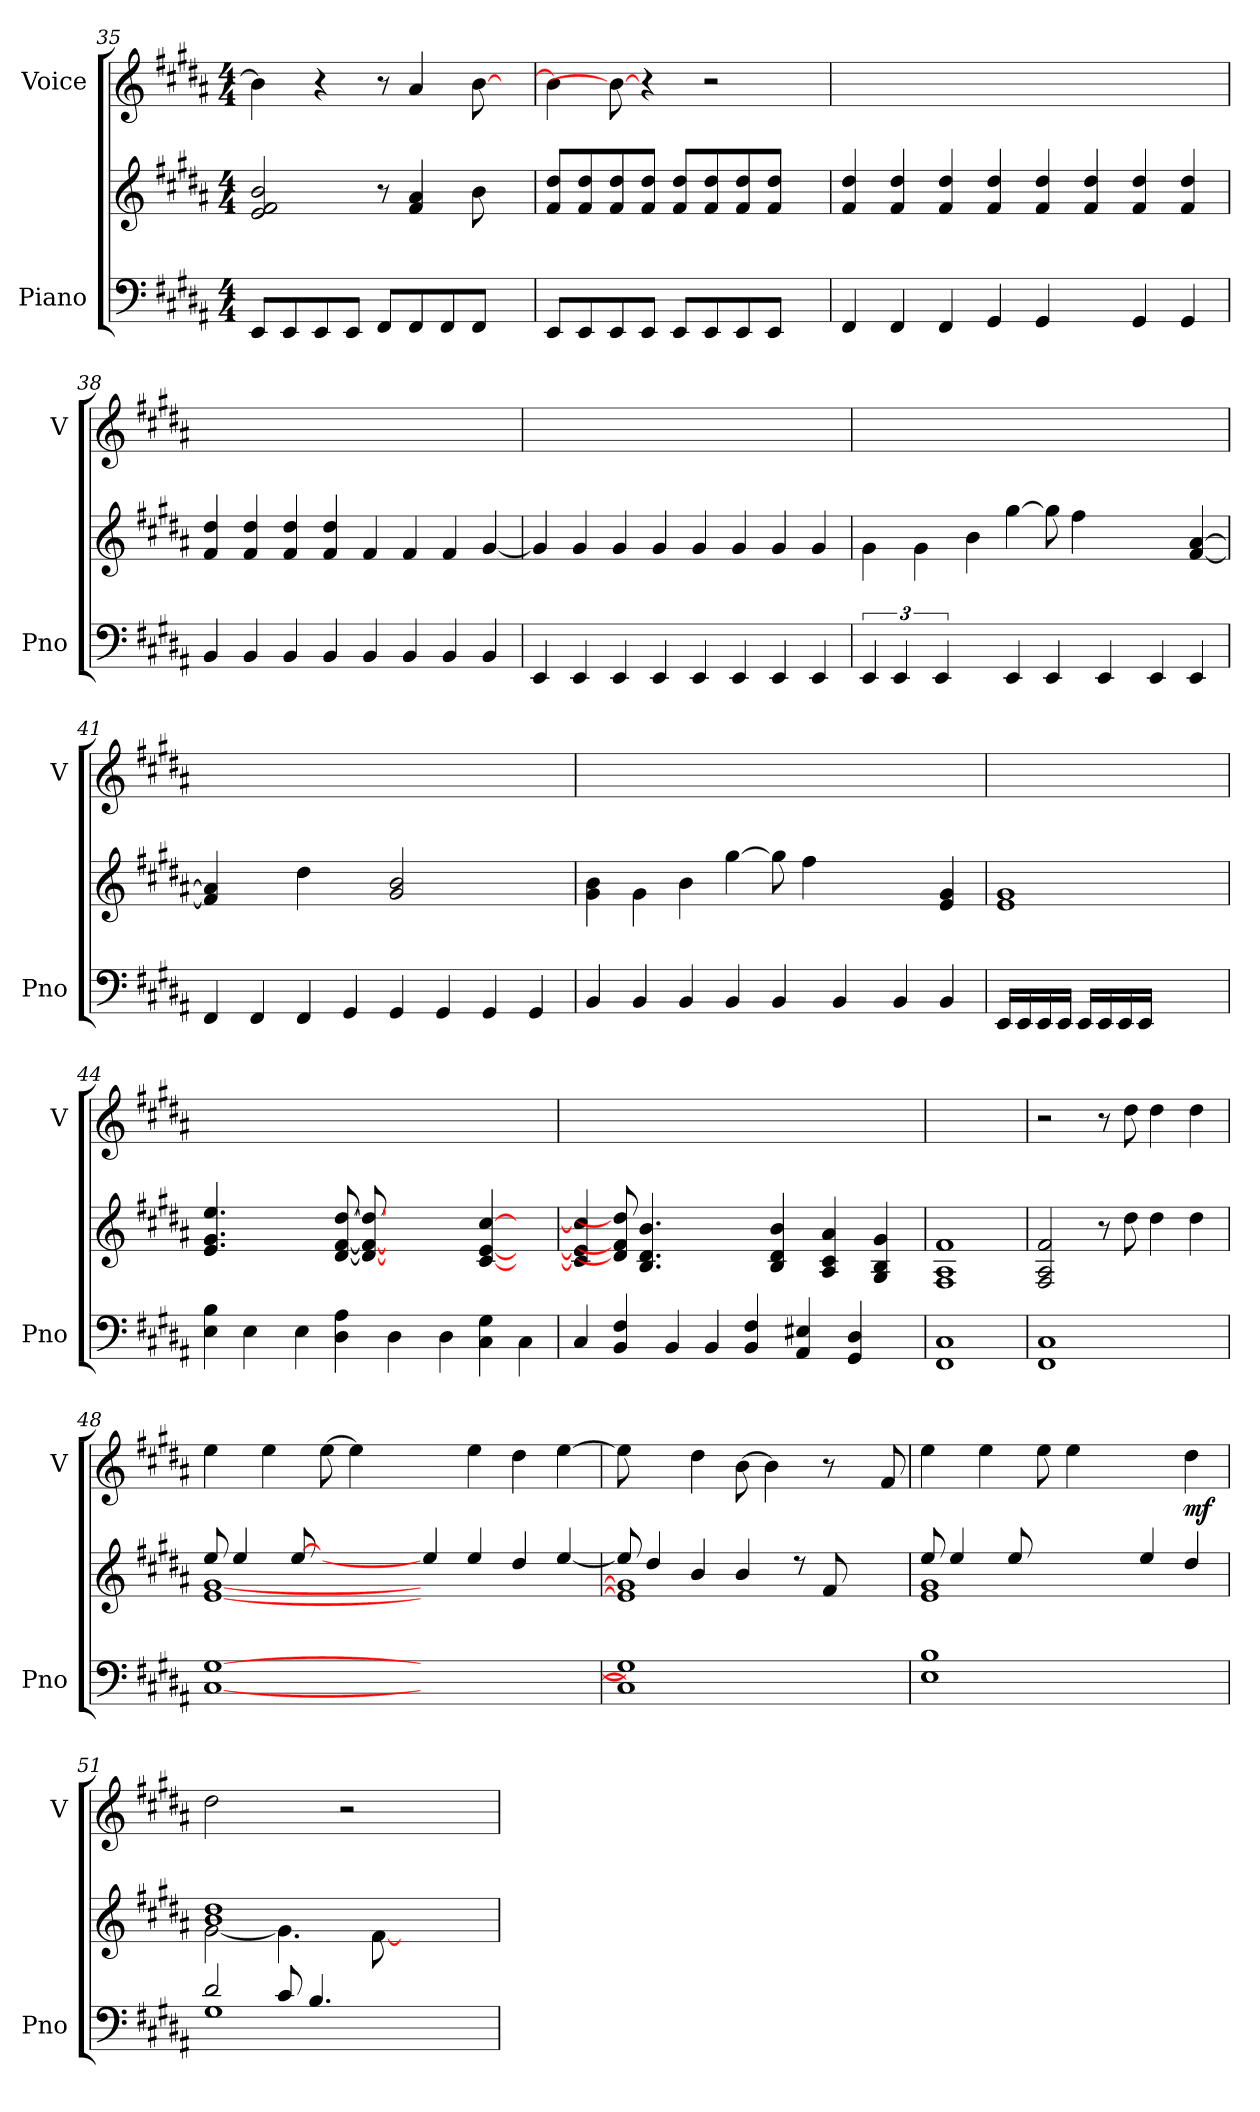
**kern	**kern	**kern	**dynam
*part2	*part2	*part1	*part1
*staff3	*staff2	*staff1	*staff1
*I"Piano	*	*I"Voice	*
*I'Pno	*	*I'V	*
*clefF4	*clefG2	*clefG2	*
*k[f#c#g#d#a#]	*k[f#c#g#d#a#]	*k[f#c#g#d#a#]	*
*M4/4	*M4/4	*M4/4	*
=35	=35	=35	=35
8EE/L	2e/ 2f#/ 2b/	4b\]	.
8EE/	.	.	.
8EE/	.	4r	.
8EE/J	.	.	.
8FF#/L	8r	8r	.
8FF#/	4f#/ 4a#/	4a#/	.
8FF#/	.	.	.
8FF#/J	8b\	[8b\	.
8ryy	8ryy	8ryy	.
=36	=36	=36	=36
8EE/L	8f#/ 8dd#/L	4b\]	.
8EE/	8f#/ 8dd#/	.	.
8EE/	8f#/ 8dd#/	8b\_	.
8EE/J	8f#/ 8dd#/J	4r	.
8EE/L	8f#/ 8dd#/L	.	.
8EE/	8f#/ 8dd#/	2r	.
8EE/	8f#/ 8dd#/	.	.
8EE/J	8f#/ 8dd#/J	.	.
8ryy	8ryy	.	.
=37	=37	=37	=37
4FF#/	4f#/ 4dd#/	1ryy	.
4FF#/	4f#/ 4dd#/	.	.
4FF#/	4f#/ 4dd#/	.	.
4GG#/	4f#/ 4dd#/	.	.
4GG#/	4f#/ 4dd#/	1ryy	.
4ryy	4f#/ 4dd#/	.	.
4GG#/	4f#/ 4dd#/	.	.
4GG#/	4f#/ 4dd#/	.	.
=38	=38	=38	=38
4BB/	4f#/ 4dd#/	1ryy	.
4BB/	4f#/ 4dd#/	.	.
4BB/	4f#/ 4dd#/	.	.
4BB/	4f#/ 4dd#/	.	.
4BB/	4f#/	1ryy	.
4BB/	4f#/	.	.
4BB/	4f#/	.	.
4BB/	[4g#/	.	.
=39	=39	=39	=39
4EE/	4g#/]	1ryy	.
4EE/	4g#/	.	.
4EE/	4g#/	.	.
4EE/	4g#/	.	.
4EE/	4g#/	1ryy	.
4EE/	4g#/	.	.
4EE/	4g#/	.	.
4EE/	4g#/	.	.
=40	=40	=40	=40
6EE/	4g#\	1ryy	.
6EE/	.	.	.
.	4g#\	.	.
6EE/	.	.	.
4ryy	4b\	.	.
4EE/	[4gg#\	.	.
4EE/	8gg#\]	1ryy	.
.	4ff#\	.	.
4EE/	.	.	.
.	4.ryy	.	.
4EE/	.	.	.
4EE/	[4f#/ [4a#/	.	.
=41	=41	=41	=41
4FF#/	4f#/] 4a#/]	1ryy	.
4FF#/	4ryy	.	.
4FF#/	4dd#\	.	.
4GG#/	4ryy	.	.
4GG#/	2g#/ 2b/	1ryy	.
4GG#/	.	.	.
4GG#/	2ryy	.	.
4GG#/	.	.	.
=42	=42	=42	=42
4BB/	4g#\ 4b\	1ryy	.
4BB/	4g#\	.	.
4BB/	4b\	.	.
4BB/	[4gg#\	.	.
4BB/	8gg#\]	1ryy	.
.	4ff#\	.	.
4BB/	.	.	.
.	4.ryy	.	.
4BB/	.	.	.
4BB/	4e/ 4g#/	.	.
=43	=43	=43	=43
16EE/LL	1e 1g#	1ryy	.
16EE/	.	.	.
16EE/	.	.	.
16EE/JJ	.	.	.
16EE/LL	.	.	.
16EE/	.	.	.
16EE/	.	.	.
16EE/JJ	.	.	.
2ryy	.	.	.
=44	=44	=44	=44
4E\ 4B\	4.e/ 4.g#/ 4.ee/	1ryy	.
4E\	.	.	.
.	4.ryy	.	.
4E\	.	.	.
4D#\ 4A#\	[8d#/ [8f#/ [8dd#/	.	.
.	8d#/_ 8f#/_ 8dd#/_	.	.
4D#\	8ryy	1ryy	.
.	4.ryy	.	.
4D#\	.	.	.
4C#\ 4G#\	[4c#/ [4e/ [4cc#/	.	.
4C#\	4ryy	.	.
=45	=45	=45	=45
4C#/	4c#/] 4e/] 4cc#/]	1ryy	.
4BB/ 4F#/	8d#/] 8f#/] 8dd#/]	.	.
.	4.B/ 4.d#/ 4.b/	.	.
4BB/	.	.	.
4BB/	4.ryy	.	.
4BB/ 4F#/	.	2..ryy	.
.	4B/ 4d#/ 4b/	.	.
4AA#/ 4E#X/	.	.	.
.	4A#/ 4c#/ 4a#/	.	.
4GG#/ 4D#/	.	.	.
.	4G#/ 4B/ 4g#/	.	.
8ryy	.	.	.
=46	=46	=46	=46
*^	*^	*	*
1C#	1FF#	1f#	1F# 1A#	1ryy	.
*	*	*v	*v	*	*
=47	=47	=47	=47	=47
1C#	1FF#	2F#/ 2A#/ 2f#/	2r	.
.	.	8r	8r	.
.	.	8dd#\	8dd#\	.
.	.	4dd#\	4dd#\	.
4ryy	4ryy	4dd#\	4dd#\	.
=48	=48	=48	=48	=48
*	*	*^	*	*
[1G#	[1C#	8ee/	[1e [1g#	4ee\	.
.	.	4ee/	.	.	.
.	.	.	.	4ee\	.
.	.	[8ee/	.	.	.
.	.	2ryy	.	[8ee\	.
.	.	.	.	4ee\]	.
.	.	.	.	8ryy	.
1ryy	1ryy	4ee/]	1ryy	4ryy	.
.	.	4ee/	.	4ee\	.
.	.	4dd#/	.	4dd#\	.
.	.	[4ee/	.	[4ee\	.
=49	=49	=49	=49	=49	=49
1G#]	1C#]	8ee/]	1e] 1g#]	8ee\]	.
.	.	4dd#/	.	4ryy	.
.	.	4b/	.	4dd#\	.
.	.	4b/	.	[8b\	.
.	.	.	.	4b\]	.
.	.	8r	.	.	.
8ryy	4ryy	8f#/	4ryy	8r	.
4ryy	.	4ryy	.	8ryy	.
.	8ryy	.	8ryy	8f#/	.
=50	=50	=50	=50	=50	=50
1B	1E	8ee/	1e 1g#	4ee\	.
.	.	4ee/	.	.	.
.	.	.	.	4ee\	.
.	.	8ee/	.	.	.
.	.	2ryy	.	8ee\	.
.	.	.	.	4ee\	.
.	.	.	.	8ryy	.
2ryy	2ryy	2ryy	4ee/	4ryy	.
!	!	!	!	!	!LO:DY:b
.	.	.	4dd#/	4dd#\	mf
=51	=51	=51	=51	=51	=51
2d#/	1G#	1b 1dd#	[2g#\	2dd#\	.
8c#/	.	.	4.g#\]	4ryy	.
4.B/	.	.	.	.	.
.	.	.	.	2r	.
.	.	.	[8f#\	.	.
2ryy	2ryy	2ryy	2ryy	.	.
.	.	.	.	4ryy	.
*v	*v	*	*	*	*
*	*v	*v	*	*
=	=	=	=
*-	*-	*-	*-
